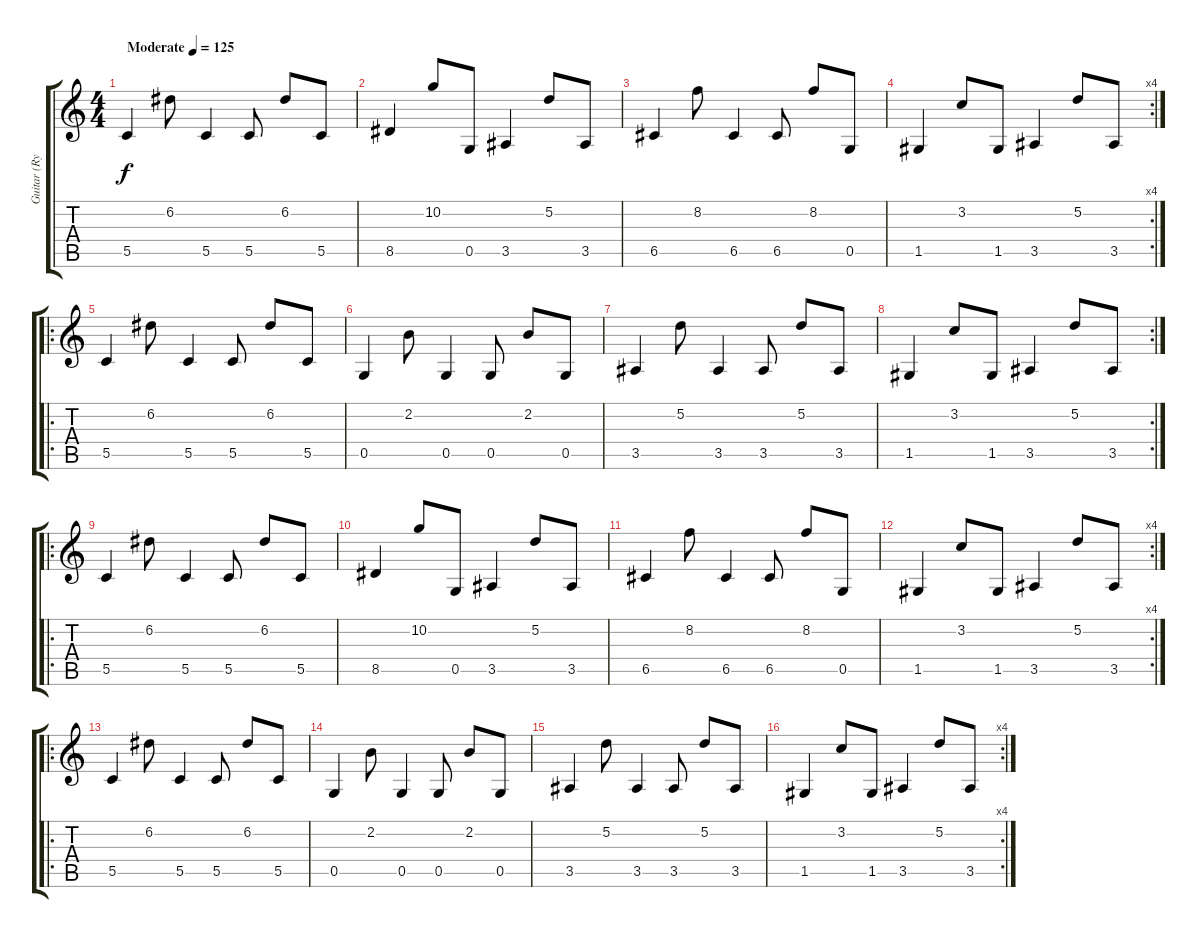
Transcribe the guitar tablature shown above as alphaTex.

\track ("Guitar (Rythm)" "Guitar (Ry") {instrument acousticguitarsteel}
\staff {score tabs}
\tuning (D4 A3 F3 C3 G2 C2) {hide}
\ts (4 4)
\tempo (125 "Moderate")
\clef g2
\ks aminor
5.5.4{dy f instrument acousticguitarsteel} 6.2.8 5.5.4 5.5.8 6.2.8 5.5.8 |
8.5.4 10.2.8 0.5.8 3.5.4 5.2.8 3.5.8 |
6.5.4 8.2.8 6.5.4 6.5.8 8.2.8 0.5.8 |
\rc 4
1.5.4 3.2.8 1.5.8 3.5.4 5.2.8 3.5.8 |
\ro
5.5.4 6.2.8 5.5.4 5.5.8 6.2.8 5.5.8 |
0.5.4 2.2.8 0.5.4 0.5.8 2.2.8 0.5.8 |
3.5.4 5.2.8 3.5.4 3.5.8 5.2.8 3.5.8 |
\rc 2
1.5.4 3.2.8 1.5.8 3.5.4 5.2.8 3.5.8 |
\ro
5.5.4 6.2.8 5.5.4 5.5.8 6.2.8 5.5.8 |
8.5.4 10.2.8 0.5.8 3.5.4 5.2.8 3.5.8 |
6.5.4 8.2.8 6.5.4 6.5.8 8.2.8 0.5.8 |
\rc 4
1.5.4 3.2.8 1.5.8 3.5.4 5.2.8 3.5.8 |
\ro
5.5.4 6.2.8 5.5.4 5.5.8 6.2.8 5.5.8 |
0.5.4 2.2.8 0.5.4 0.5.8 2.2.8 0.5.8 |
3.5.4 5.2.8 3.5.4 3.5.8 5.2.8 3.5.8 |
\rc 4
1.5.4 3.2.8 1.5.8 3.5.4 5.2.8 3.5.8
